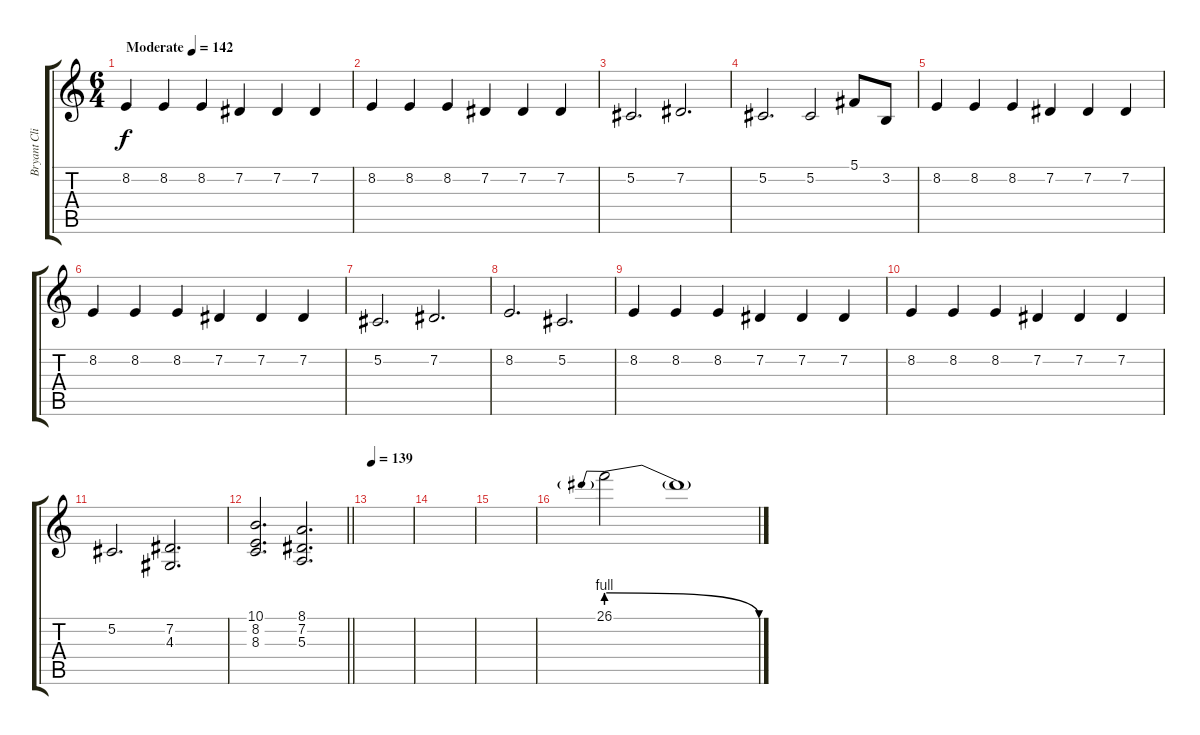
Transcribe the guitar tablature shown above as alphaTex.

\track ("Bryant Clifford Meyer" "Bryant Cli") {instrument fx1rain}
\staff {score tabs}
\tuning (Db4 Ab3 E3 B2 Gb2 B1) {hide}
\ts (6 4)
\tempo (142 "Moderate")
\clef g2
\ks c
8.2.4{dy f instrument fx1rain} 8.2.4 8.2.4 7.2.4 7.2.4 7.2.4 |
8.2.4 8.2.4 8.2.4 7.2.4 7.2.4 7.2.4 |
5.2.2{d} 7.2.2{d} |
5.2.2{d} 5.2.2 5.1.8 3.2.8 |
8.2.4 8.2.4 8.2.4 7.2.4 7.2.4 7.2.4 |
8.2.4 8.2.4 8.2.4 7.2.4 7.2.4 7.2.4 |
5.2.2{d} 7.2.2{d} |
8.2.2{d} 5.2.2{d} |
8.2.4 8.2.4 8.2.4 7.2.4 7.2.4 7.2.4 |
8.2.4 8.2.4 8.2.4 7.2.4 7.2.4 7.2.4 |
5.2.2{d} (7.2 4.3).2{d} |
\barLineRight lightlight
(10.1 8.2 8.3).2{d} (8.1 7.2 5.3).2{d} |
\section ("" "")
\tempo 139
|
|
|
26.1{be (prebendrelease 0 4 60 0)}.2{volume 9 instrument voiceoohs} 26.1{t}.1{volume 0}
